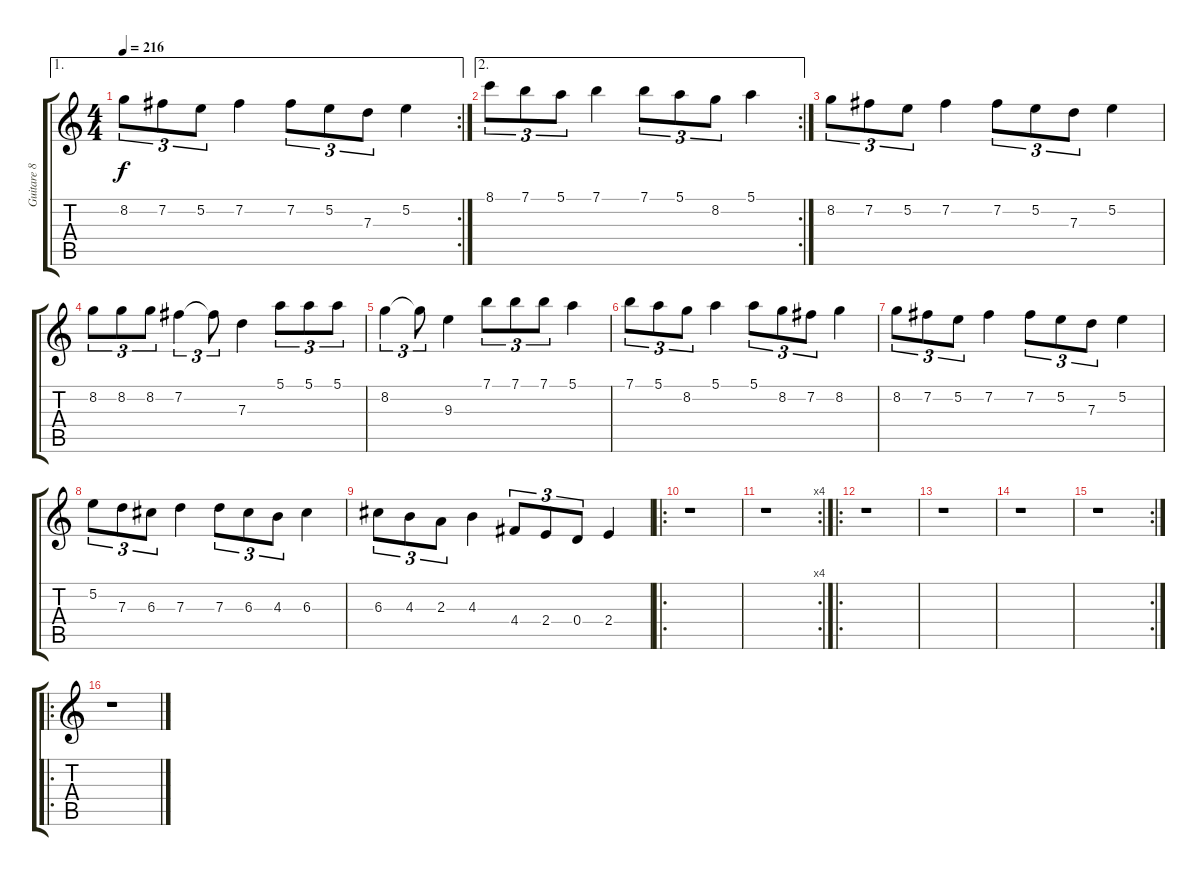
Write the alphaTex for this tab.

\track ("Guitare 8 W / Disto" "Guitare 8 ") {instrument distortionguitar}
\staff {score tabs}
\tuning (E4 B3 G3 D3 A2 E2) {hide}
\ae 1
\rc 2
\ts (4 4)
\tempo 216
\clef g2
\ks c
8.2.8{tu (3 2) dy f} 7.2.8{tu (3 2)} 5.2.8{tu (3 2)} 7.2.4 7.2.8{tu (3 2)} 5.2.8{tu (3 2)} 7.3.8{tu (3 2)} 5.2.4 |
\ae 2
\rc 2
8.1.8{tu (3 2)} 7.1.8{tu (3 2)} 5.1.8{tu (3 2)} 7.1.4 7.1.8{tu (3 2)} 5.1.8{tu (3 2)} 8.2.8{tu (3 2)} 5.1.4 |
8.2.8{tu (3 2)} 7.2.8{tu (3 2)} 5.2.8{tu (3 2)} 7.2.4 7.2.8{tu (3 2)} 5.2.8{tu (3 2)} 7.3.8{tu (3 2)} 5.2.4 |
8.2.8{tu (3 2)} 8.2.8{tu (3 2)} 8.2.8{tu (3 2)} 7.2.4{tu (3 2)} 7.2{t}.8{tu (3 2)} 7.3.4 5.1.8{tu (3 2)} 5.1.8{tu (3 2)} 5.1.8{tu (3 2)} |
8.2.4{tu (3 2)} 8.2{t}.8{tu (3 2)} 9.3.4 7.1.8{tu (3 2)} 7.1.8{tu (3 2)} 7.1.8{tu (3 2)} 5.1.4 |
7.1.8{tu (3 2)} 5.1.8{tu (3 2)} 8.2.8{tu (3 2)} 5.1.4 5.1.8{tu (3 2)} 8.2.8{tu (3 2)} 7.2.8{tu (3 2)} 8.2.4 |
8.2.8{tu (3 2)} 7.2.8{tu (3 2)} 5.2.8{tu (3 2)} 7.2.4 7.2.8{tu (3 2)} 5.2.8{tu (3 2)} 7.3.8{tu (3 2)} 5.2.4 |
5.2.8{tu (3 2)} 7.3.8{tu (3 2)} 6.3.8{tu (3 2)} 7.3.4 7.3.8{tu (3 2)} 6.3.8{tu (3 2)} 4.3.8{tu (3 2)} 6.3.4 |
6.3.8{tu (3 2)} 4.3.8{tu (3 2)} 2.3.8{tu (3 2)} 4.3.4 4.4.8{tu (3 2)} 2.4.8{tu (3 2)} 0.4.8{tu (3 2)} 2.4.4 |
\ro
r.1 |
\rc 4
r.1 |
\ro
r.1 |
r.1 |
r.1 |
\rc 2
r.1 |
\ro
r.1
